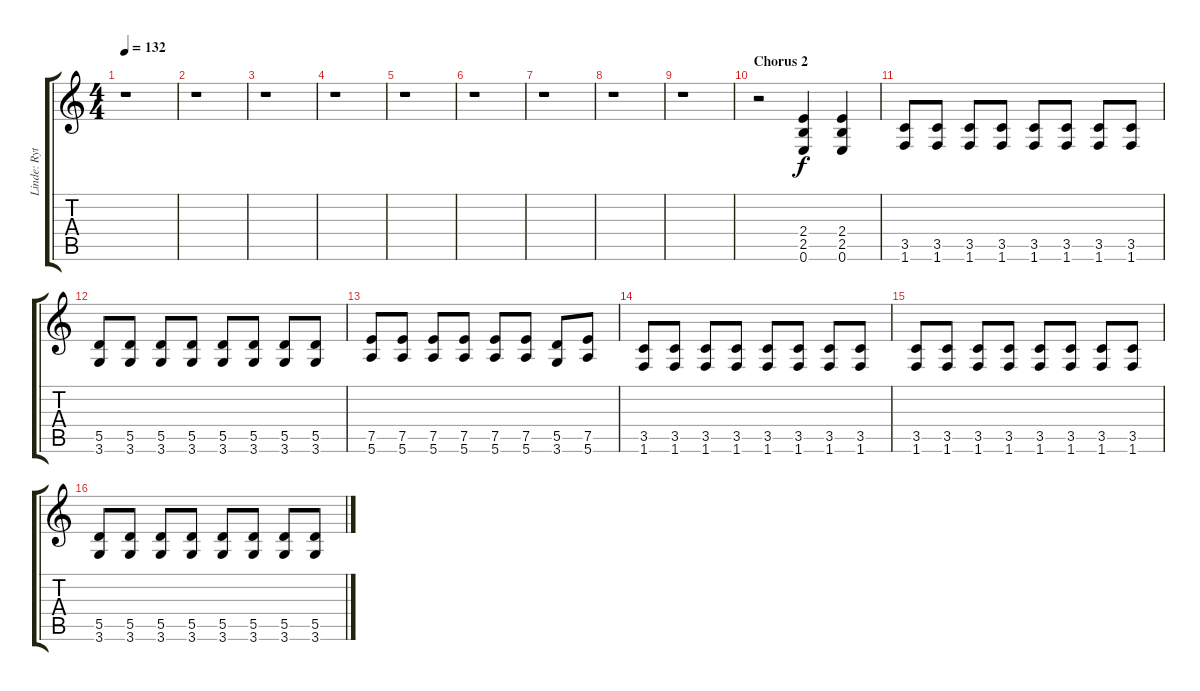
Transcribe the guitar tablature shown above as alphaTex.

\track ("Linde: Rythm Guitar" "Linde: Ryt") {instrument distortionguitar}
\staff {score tabs}
\tuning (E4 B3 G3 D3 A2 E2) {hide}
\ts (4 4)
\tempo 132
\clef g2
\ks c
r.1{dy f} |
r.1 |
r.1 |
r.1 |
r.1 |
r.1 |
r.1 |
r.1 |
r.1 |
\section ("" "Chorus 2")
r.2 (2.4 2.5 0.6).4 (2.4 2.5 0.6).4 |
(3.5 1.6).8 (3.5 1.6).8 (3.5 1.6).8 (3.5 1.6).8 (3.5 1.6).8 (3.5 1.6).8 (3.5 1.6).8 (3.5 1.6).8 |
(5.5 3.6).8 (5.5 3.6).8 (5.5 3.6).8 (5.5 3.6).8 (5.5 3.6).8 (5.5 3.6).8 (5.5 3.6).8 (5.5 3.6).8 |
(7.5 5.6).8 (7.5 5.6).8 (7.5 5.6).8 (7.5 5.6).8 (7.5 5.6).8 (7.5 5.6).8 (5.5 3.6).8 (7.5 5.6).8 |
(3.5 1.6).8 (3.5 1.6).8 (3.5 1.6).8 (3.5 1.6).8 (3.5 1.6).8 (3.5 1.6).8 (3.5 1.6).8 (3.5 1.6).8 |
(3.5 1.6).8 (3.5 1.6).8 (3.5 1.6).8 (3.5 1.6).8 (3.5 1.6).8 (3.5 1.6).8 (3.5 1.6).8 (3.5 1.6).8 |
(5.5 3.6).8 (5.5 3.6).8 (5.5 3.6).8 (5.5 3.6).8 (5.5 3.6).8 (5.5 3.6).8 (5.5 3.6).8 (5.5 3.6).8
